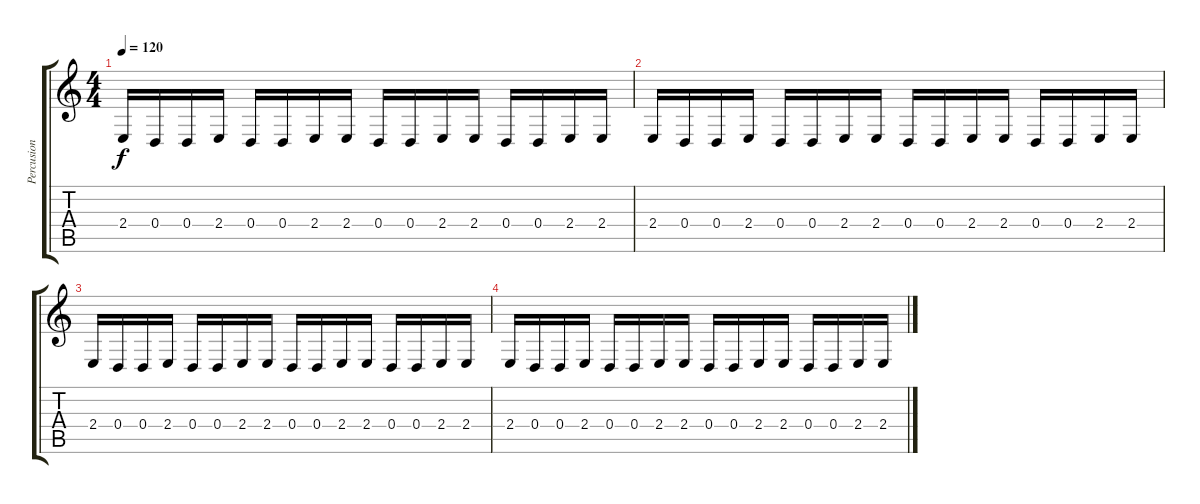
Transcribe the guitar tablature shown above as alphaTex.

\track ("Percusion 2" "Percusion ") {instrument kalimba}
\staff {score tabs}
\tuning (E4 B3 G3 D3 A2 E2) {hide}
\ts (4 4)
\tempo 120
\clef g2
\ks c
2.4.16{dy f} 0.4.16 0.4.16 2.4.16 0.4.16 0.4.16 2.4.16 2.4.16 0.4.16 0.4.16 2.4.16 2.4.16 0.4.16 0.4.16 2.4.16 2.4.16 |
2.4.16 0.4.16 0.4.16 2.4.16 0.4.16 0.4.16 2.4.16 2.4.16 0.4.16 0.4.16 2.4.16 2.4.16 0.4.16 0.4.16 2.4.16 2.4.16 |
2.4.16 0.4.16 0.4.16 2.4.16 0.4.16 0.4.16 2.4.16 2.4.16 0.4.16 0.4.16 2.4.16 2.4.16 0.4.16 0.4.16 2.4.16 2.4.16 |
2.4.16 0.4.16 0.4.16 2.4.16 0.4.16 0.4.16 2.4.16 2.4.16 0.4.16 0.4.16 2.4.16 2.4.16 0.4.16 0.4.16 2.4.16 2.4.16
